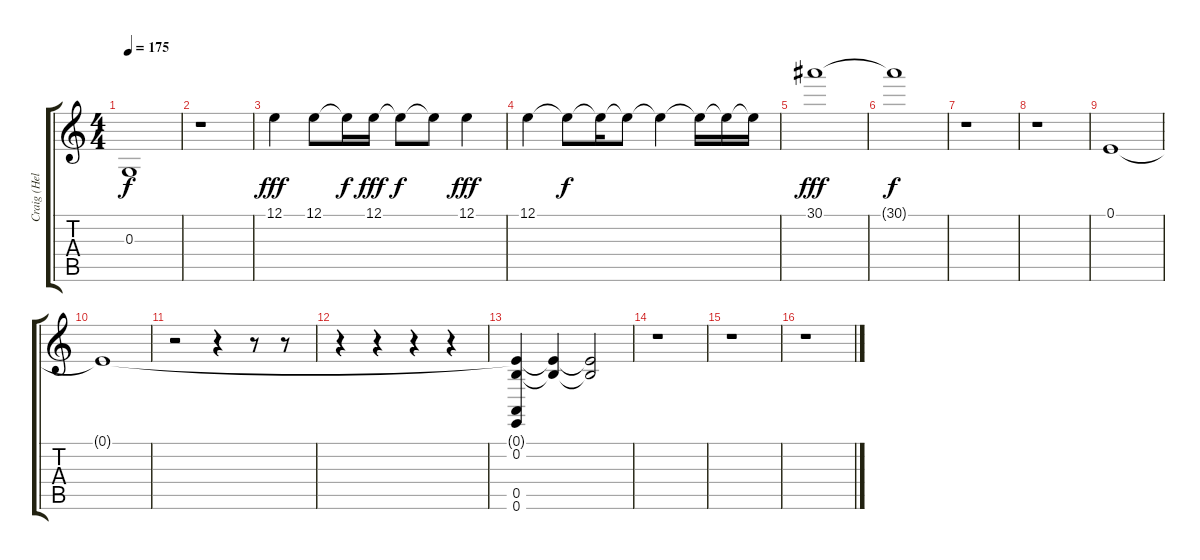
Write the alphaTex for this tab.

\track ("Craig (Helicopter)" "Craig (Hel") {instrument helicopter}
\staff {score tabs}
\tuning (E4 B3 G3 D3 A2 E2) {hide}
\ts (4 4)
\tempo 175
\clef g2
\ks c
0.3.1{dy f volume 10 instrument reversecymbal} |
r.1 |
12.1.4{dy fff volume 16 instrument gunshot} 12.1.8 12.1{t}.16{dy f} 12.1.16{dy fff} 12.1{t}.8{dy f} 12.1{t}.8 12.1.4{dy fff} |
12.1.4 12.1{t}.8{dy f} 12.1{t}.16 12.1{t}.8 12.1{t}.4 12.1{t}.16 12.1{t}.16 12.1{t}.16 |
30.1.1{dy fff instrument helicopter} |
30.1{t}.1{dy f} |
r.1 |
r.1 |
0.1.1{instrument applause} |
0.1{t}.1{volume 0} |
r.2 r.4 r.8 r.8 |
r.4 r.4 r.4 r.4 |
(0.1{t} 0.2 0.5 0.6).4 (0.1{t} 0.2{t}).4 (0.1{t} 0.2{t}).2 |
r.1 |
r.1 |
r.1
